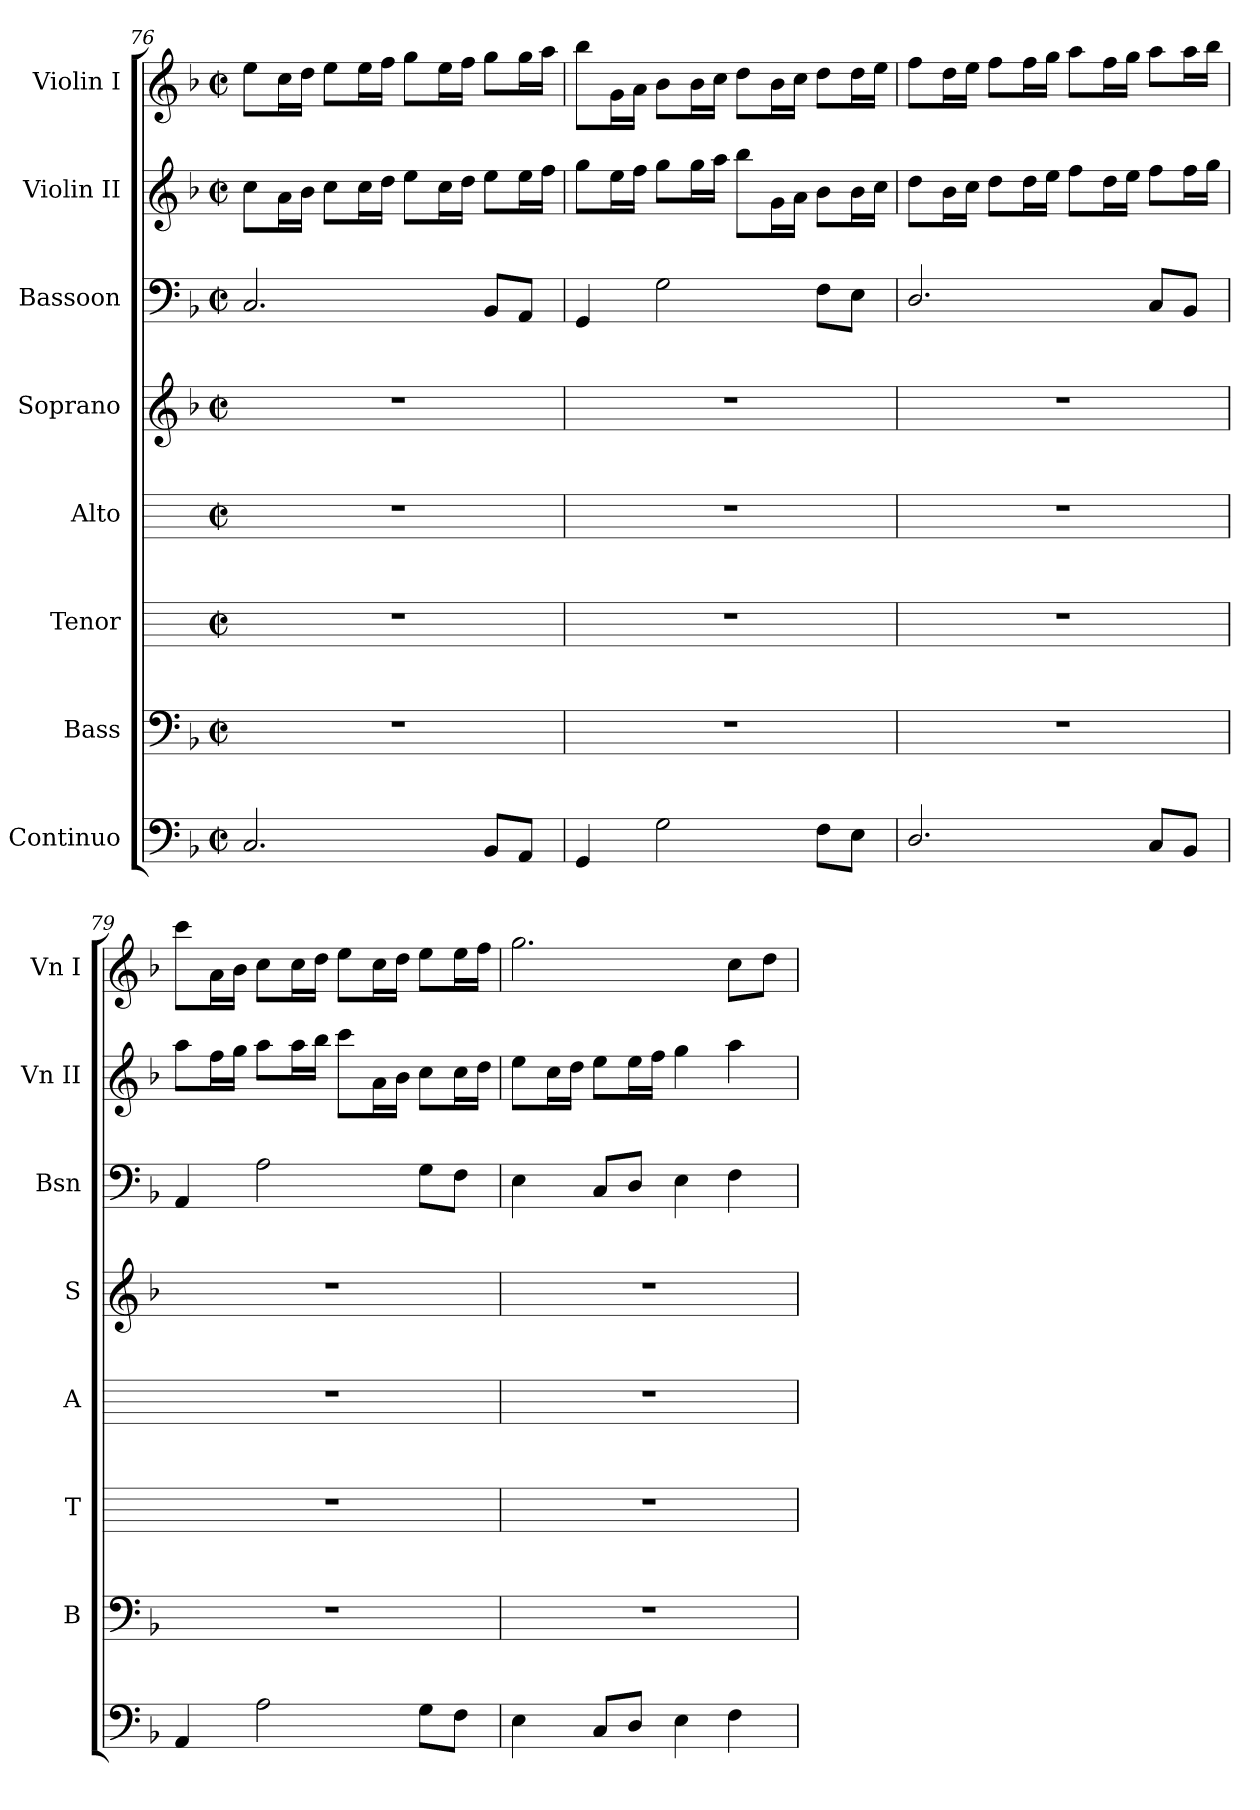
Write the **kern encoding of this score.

**kern	**kern	**kern	**kern	**kern	**kern	**kern	**kern
*part8	*part7	*part6	*part5	*part4	*part3	*part2	*part1
*staff8	*staff7	*staff6	*staff5	*staff4	*staff3	*staff2	*staff1
*I"Continuo	*I"Bass	*I"Tenor	*I"Alto	*I"Soprano	*I"Bassoon	*I"Violin II	*I"Violin I
*	*I'B	*I'T	*I'A	*I'S	*I'Bsn	*I'Vn II	*I'Vn I
!!LO:LB:g=z
*clefF4	*clefF4	*	*	*clefG2	*clefF4	*clefG2	*clefG2
*k[b-]	*k[b-]	*	*	*k[b-]	*k[b-]	*k[b-]	*k[b-]
*F:	*F:	*	*	*F:	*F:	*F:	*F:
*M2/2	*M2/2	*M2/2	*M2/2	*M2/2	*M2/2	*M2/2	*M2/2
*met(c|)	*met(c|)	*met(c|)	*met(c|)	*met(c|)	*met(c|)	*met(c|)	*met(c|)
=76	=76	=76	=76	=76	=76	=76	=76
2.C	1r	1r	1r	1r	2.C	8ccL	8eeL
.	.	.	.	.	.	16aL	16ccL
.	.	.	.	.	.	16b-JJ	16ddJJ
.	.	.	.	.	.	8ccL	8eeL
.	.	.	.	.	.	16ccL	16eeL
.	.	.	.	.	.	16ddJJ	16ffJJ
.	.	.	.	.	.	8eeL	8ggL
.	.	.	.	.	.	16ccL	16eeL
.	.	.	.	.	.	16ddJJ	16ffJJ
8BB-L	.	.	.	.	8BB-L	8eeL	8ggL
8AAJ	.	.	.	.	8AAJ	16eeL	16ggL
.	.	.	.	.	.	16ffJJ	16aaJJ
=77	=77	=77	=77	=77	=77	=77	=77
4GG	1r	1r	1r	1r	4GG	8ggL	8bb-L
.	.	.	.	.	.	16eeL	16gL
.	.	.	.	.	.	16ffJJ	16aJJ
2G	.	.	.	.	2G	8ggL	8b-L
.	.	.	.	.	.	16ggL	16b-L
.	.	.	.	.	.	16aaJJ	16ccJJ
.	.	.	.	.	.	8bb-L	8ddL
.	.	.	.	.	.	16gL	16b-L
.	.	.	.	.	.	16aJJ	16ccJJ
8FL	.	.	.	.	8FL	8b-L	8ddL
8EJ	.	.	.	.	8EJ	16b-L	16ddL
.	.	.	.	.	.	16ccJJ	16eeJJ
=78	=78	=78	=78	=78	=78	=78	=78
2.D/	1r	1r	1r	1r	2.D/	8ddL	8ffL
.	.	.	.	.	.	16b-L	16ddL
.	.	.	.	.	.	16ccJJ	16eeJJ
.	.	.	.	.	.	8ddL	8ffL
.	.	.	.	.	.	16ddL	16ffL
.	.	.	.	.	.	16eeJJ	16ggJJ
.	.	.	.	.	.	8ffL	8aaL
.	.	.	.	.	.	16ddL	16ffL
.	.	.	.	.	.	16eeJJ	16ggJJ
8CL	.	.	.	.	8CL	8ffL	8aaL
8BB-J	.	.	.	.	8BB-J	16ffL	16aaL
.	.	.	.	.	.	16ggJJ	16bb-JJ
=79	=79	=79	=79	=79	=79	=79	=79
4AA	1r	1r	1r	1r	4AA	8aaL	8cccL
.	.	.	.	.	.	16ffL	16aL
.	.	.	.	.	.	16ggJJ	16b-JJ
2A	.	.	.	.	2A	8aaL	8ccL
.	.	.	.	.	.	16aaL	16ccL
.	.	.	.	.	.	16bb-JJ	16ddJJ
.	.	.	.	.	.	8cccL	8eeL
.	.	.	.	.	.	16aL	16ccL
.	.	.	.	.	.	16b-JJ	16ddJJ
8GL	.	.	.	.	8GL	8ccL	8eeL
8FJ	.	.	.	.	8FJ	16ccL	16eeL
.	.	.	.	.	.	16ddJJ	16ffJJ
=80	=80	=80	=80	=80	=80	=80	=80
4E	1r	1r	1r	1r	4E	8eeL	2.gg
.	.	.	.	.	.	16ccL	.
.	.	.	.	.	.	16ddJJ	.
8CL	.	.	.	.	8CL	8eeL	.
8DJ	.	.	.	.	8DJ	16eeL	.
.	.	.	.	.	.	16ffJJ	.
4E	.	.	.	.	4E	4gg	.
4F	.	.	.	.	4F	4aa	8ccL
.	.	.	.	.	.	.	8ddJ
=	=	=	=	=	=	=	=
*-	*-	*-	*-	*-	*-	*-	*-
